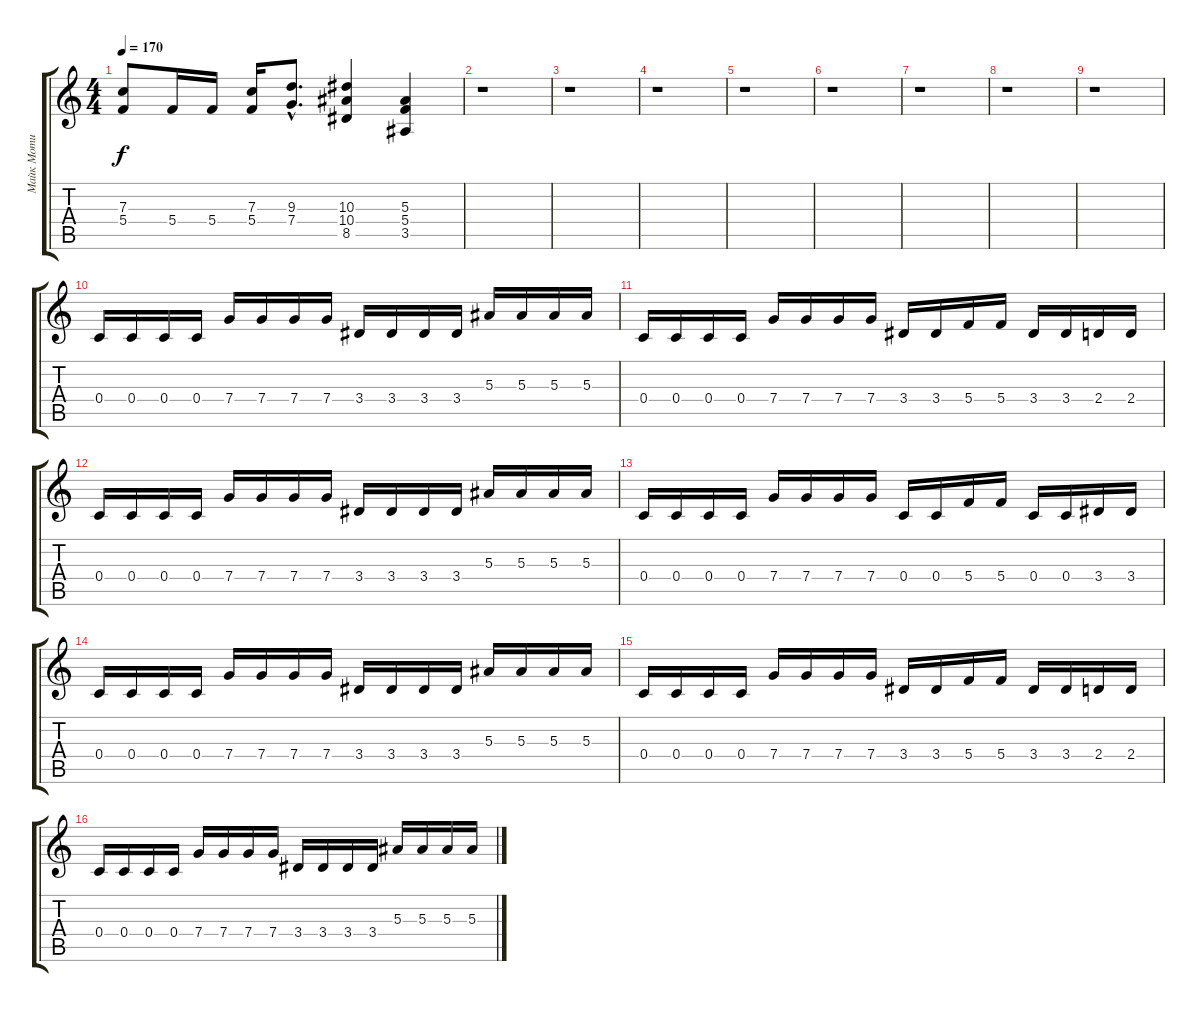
\track ("Майк Моти" "Майк Моти") {instrument distortionguitar}
\staff {score tabs}
\tuning (D4 A3 F3 C3 G2 D2) {hide}
\ts (4 4)
\tempo 170
\clef g2
\ks c
(7.3 5.4).8{dy f} 5.4.16 5.4.16 (7.3 5.4).16 (9.3{hac} 7.4{hac}).8{d} (10.3 10.4 8.5).4 (5.3 5.4 3.5).4 |
r.1 |
r.1 |
r.1 |
r.1 |
r.1 |
r.1 |
r.1 |
r.1 |
0.4.16 0.4.16 0.4.16 0.4.16 7.4.16 7.4.16 7.4.16 7.4.16 3.4.16 3.4.16 3.4.16 3.4.16 5.3.16 5.3.16 5.3.16 5.3.16 |
0.4.16 0.4.16 0.4.16 0.4.16 7.4.16 7.4.16 7.4.16 7.4.16 3.4.16 3.4.16 5.4.16 5.4.16 3.4.16 3.4.16 2.4.16 2.4.16 |
0.4.16 0.4.16 0.4.16 0.4.16 7.4.16 7.4.16 7.4.16 7.4.16 3.4.16 3.4.16 3.4.16 3.4.16 5.3.16 5.3.16 5.3.16 5.3.16 |
0.4.16 0.4.16 0.4.16 0.4.16 7.4.16 7.4.16 7.4.16 7.4.16 0.4.16 0.4.16 5.4.16 5.4.16 0.4.16 0.4.16 3.4.16 3.4.16 |
0.4.16 0.4.16 0.4.16 0.4.16 7.4.16 7.4.16 7.4.16 7.4.16 3.4.16 3.4.16 3.4.16 3.4.16 5.3.16 5.3.16 5.3.16 5.3.16 |
0.4.16 0.4.16 0.4.16 0.4.16 7.4.16 7.4.16 7.4.16 7.4.16 3.4.16 3.4.16 5.4.16 5.4.16 3.4.16 3.4.16 2.4.16 2.4.16 |
0.4.16 0.4.16 0.4.16 0.4.16 7.4.16 7.4.16 7.4.16 7.4.16 3.4.16 3.4.16 3.4.16 3.4.16 5.3.16 5.3.16 5.3.16 5.3.16
